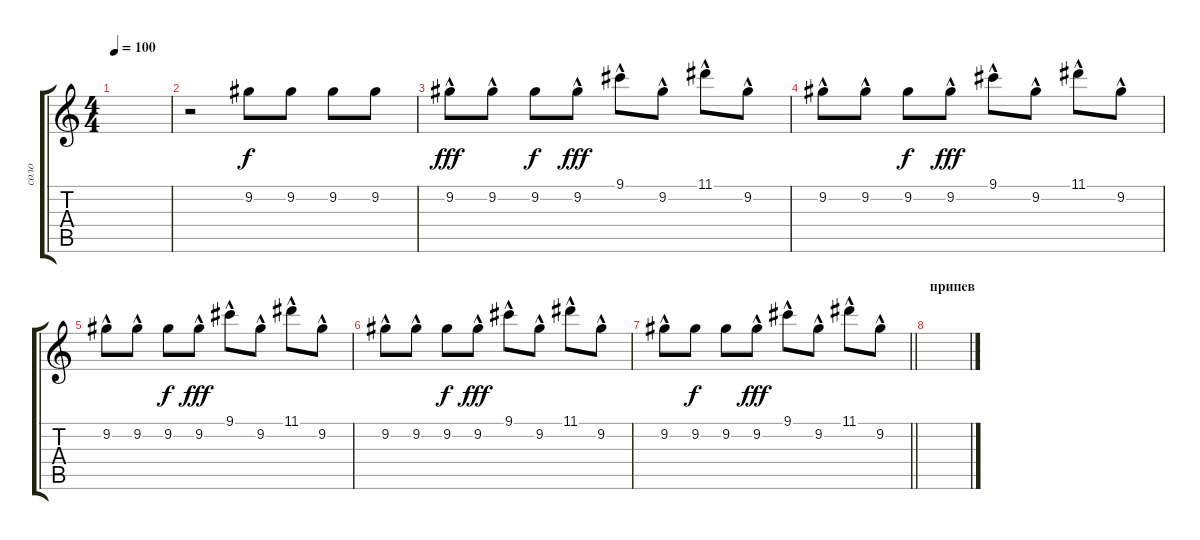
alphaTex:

\track ("соло" "соло") {instrument acousticguitarsteel}
\staff {score tabs}
\tuning (E4 B3 G3 D3 A2 E2) {hide}
\ts (4 4)
\tempo 100
\clef g2
\ks c
|
r.2 9.2.8 9.2.8 9.2.8 9.2.8 |
9.2{hac}.8{dy fff} 9.2{hac}.8 9.2.8{dy f} 9.2{hac}.8{dy fff} 9.1{hac}.8 9.2{hac}.8 11.1{hac}.8 9.2{hac}.8 |
9.2{hac}.8 9.2{hac}.8 9.2.8{dy f} 9.2{hac}.8{dy fff} 9.1{hac}.8 9.2{hac}.8 11.1{hac}.8 9.2{hac}.8 |
9.2{hac}.8 9.2{hac}.8 9.2.8{dy f} 9.2{hac}.8{dy fff} 9.1{hac}.8 9.2{hac}.8 11.1{hac}.8 9.2{hac}.8 |
9.2{hac}.8 9.2{hac}.8 9.2.8{dy f} 9.2{hac}.8{dy fff} 9.1{hac}.8 9.2{hac}.8 11.1{hac}.8 9.2{hac}.8 |
\barLineRight lightlight
9.2{hac}.8 9.2.8{dy f} 9.2.8 9.2{hac}.8{dy fff} 9.1{hac}.8 9.2{hac}.8 11.1{hac}.8 9.2{hac}.8 |
\section ("" "припев")
